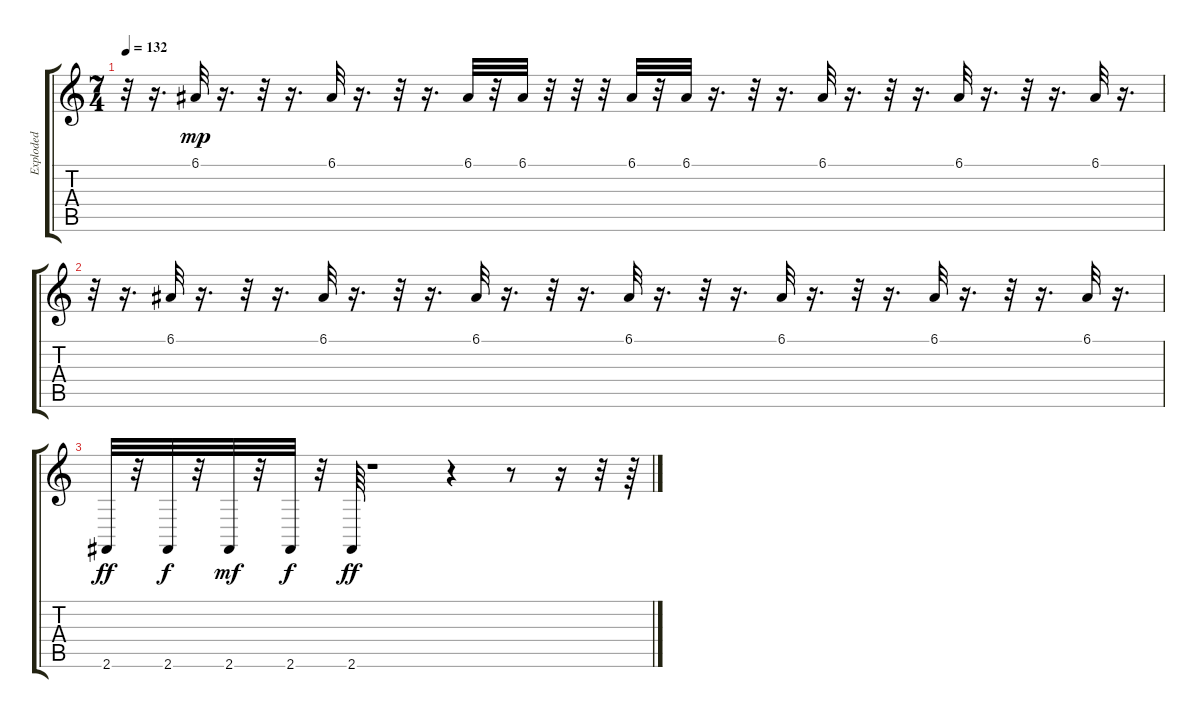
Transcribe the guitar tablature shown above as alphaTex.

\track ("Exploded" "Exploded") {instrument steeldrums}
\staff {score tabs}
\tuning (E4 B3 G3 D3 A2 E2) {hide}
\ts (7 4)
\tempo 132
\clef g2
\ks c
r.32{dy mp} r.16{d} 6.1.32 r.16{d} r.32 r.16{d} 6.1.32 r.16{d} r.32 r.16{d} 6.1.32 r.32 6.1.32 r.32 r.32 r.32 6.1.32 r.32 6.1.32 r.16{d} r.32 r.16{d} 6.1.32 r.16{d} r.32 r.16{d} 6.1.32 r.16{d} r.32 r.16{d} 6.1.32 r.16{d} |
r.32 r.16{d} 6.1.32 r.16{d} r.32 r.16{d} 6.1.32 r.16{d} r.32 r.16{d} 6.1.32 r.16{d} r.32 r.16{d} 6.1.32 r.16{d} r.32 r.16{d} 6.1.32 r.16{d} r.32 r.16{d} 6.1.32 r.16{d} r.32 r.16{d} 6.1.32 r.16{d} |
2.6.32{dy ff} r.32 2.6.32{dy f} r.32 2.6.32{dy mf} r.32 2.6.32{dy f} r.32 2.6.64{dy ff} r.1 r.4 r.8 r.16 r.32 r.64
